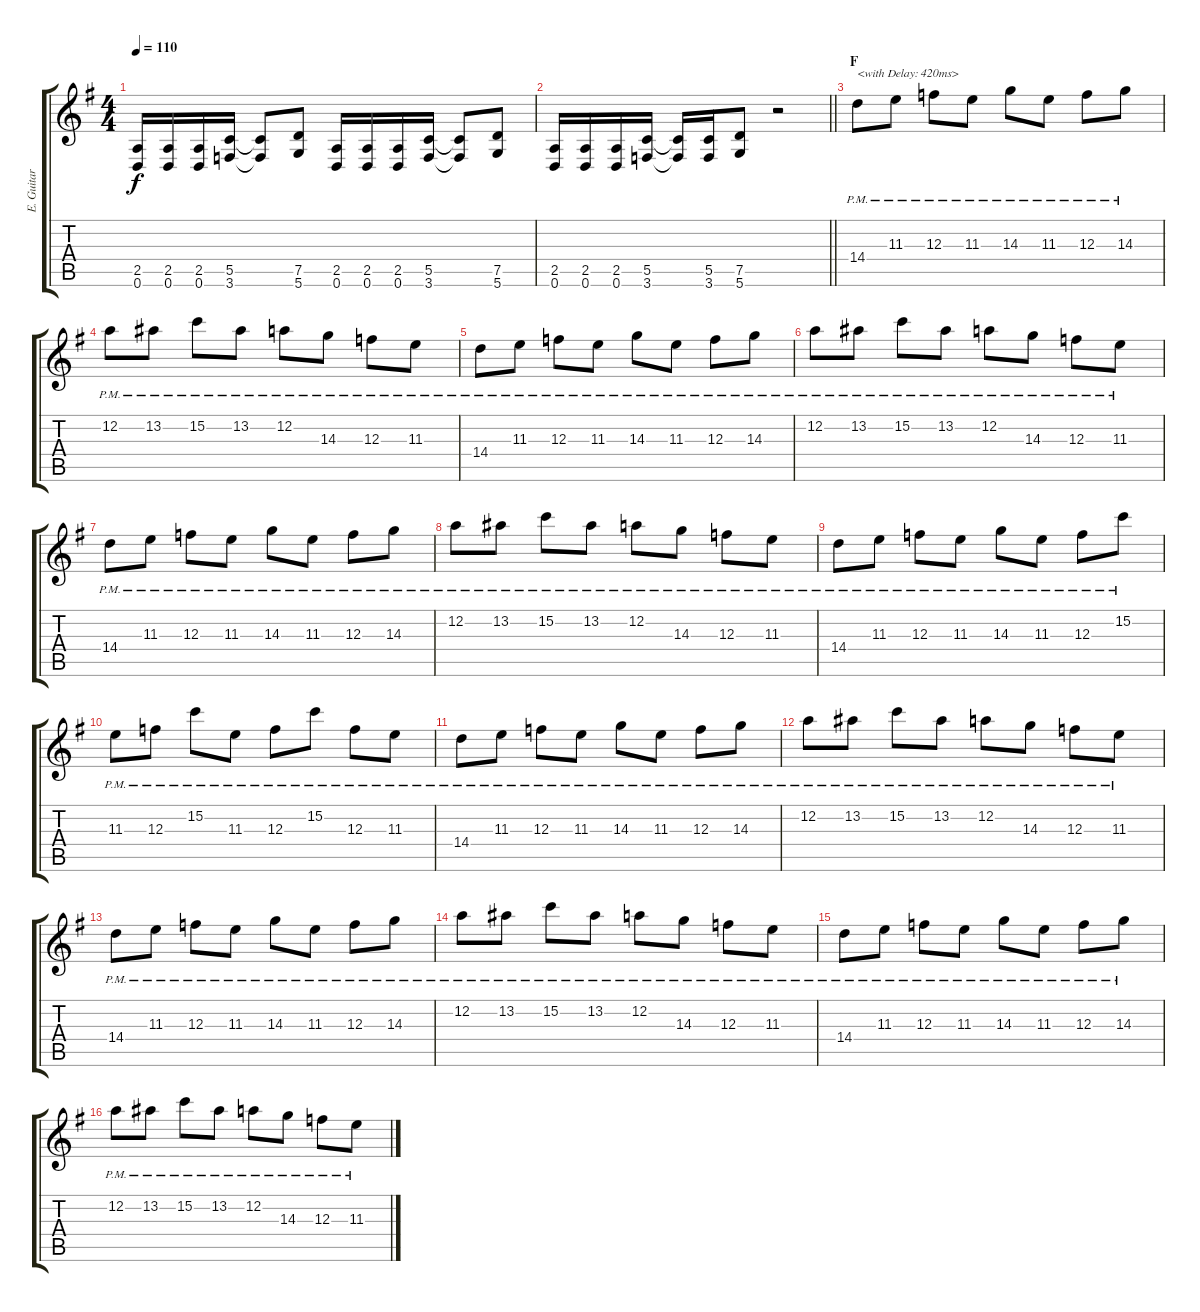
\track ("E. Guitar I" "E. Guitar ") {instrument overdrivenguitar}
\staff {score tabs}
\tuning (D4 A3 F3 C3 G2 D2) {hide}
\ts (4 4)
\tempo 110
\clef g2
\ks g
(2.5 0.6).16{dy f} (2.5 0.6).16 (2.5 0.6).16 (5.5 3.6).16 (5.5{t} 3.6{t}).8 (7.5 5.6).8 (2.5 0.6).16 (2.5 0.6).16 (2.5 0.6).16 (5.5 3.6).16 (5.5{t} 3.6{t}).8 (7.5 5.6).8 |
\barLineRight lightlight
(2.5 0.6).16 (2.5 0.6).16 (2.5 0.6).16 (5.5 3.6).16 (5.5{t} 3.6{t}).16 (5.5 3.6).16 (7.5 5.6).8 r.2 |
\section ("" "F")
14.4{pm}.8{txt "<with Delay: 420ms>"} 11.3{pm}.8 12.3{pm}.8 11.3{pm}.8 14.3{pm}.8 11.3{pm}.8 12.3{pm}.8 14.3{pm}.8 |
12.2{pm}.8 13.2{pm}.8 15.2{pm}.8 13.2{pm}.8 12.2{pm}.8 14.3{pm}.8 12.3{pm}.8 11.3{pm}.8 |
14.4{pm}.8 11.3{pm}.8 12.3{pm}.8 11.3{pm}.8 14.3{pm}.8 11.3{pm}.8 12.3{pm}.8 14.3{pm}.8 |
12.2{pm}.8 13.2{pm}.8 15.2{pm}.8 13.2{pm}.8 12.2{pm}.8 14.3{pm}.8 12.3{pm}.8 11.3{pm}.8 |
14.4{pm}.8 11.3{pm}.8 12.3{pm}.8 11.3{pm}.8 14.3{pm}.8 11.3{pm}.8 12.3{pm}.8 14.3{pm}.8 |
12.2{pm}.8 13.2{pm}.8 15.2{pm}.8 13.2{pm}.8 12.2{pm}.8 14.3{pm}.8 12.3{pm}.8 11.3{pm}.8 |
14.4{pm}.8 11.3{pm}.8 12.3{pm}.8 11.3{pm}.8 14.3{pm}.8 11.3{pm}.8 12.3{pm}.8 15.2{pm}.8 |
11.3{pm}.8 12.3{pm}.8 15.2{pm}.8 11.3{pm}.8 12.3{pm}.8 15.2{pm}.8 12.3{pm}.8 11.3{pm}.8 |
14.4{pm}.8 11.3{pm}.8 12.3{pm}.8 11.3{pm}.8 14.3{pm}.8 11.3{pm}.8 12.3{pm}.8 14.3{pm}.8 |
12.2{pm}.8 13.2{pm}.8 15.2{pm}.8 13.2{pm}.8 12.2{pm}.8 14.3{pm}.8 12.3{pm}.8 11.3{pm}.8 |
14.4{pm}.8 11.3{pm}.8 12.3{pm}.8 11.3{pm}.8 14.3{pm}.8 11.3{pm}.8 12.3{pm}.8 14.3{pm}.8 |
12.2{pm}.8 13.2{pm}.8 15.2{pm}.8 13.2{pm}.8 12.2{pm}.8 14.3{pm}.8 12.3{pm}.8 11.3{pm}.8 |
14.4{pm}.8 11.3{pm}.8 12.3{pm}.8 11.3{pm}.8 14.3{pm}.8 11.3{pm}.8 12.3{pm}.8 14.3{pm}.8 |
12.2{pm}.8 13.2{pm}.8 15.2{pm}.8 13.2{pm}.8 12.2{pm}.8 14.3{pm}.8 12.3{pm}.8 11.3{pm}.8
